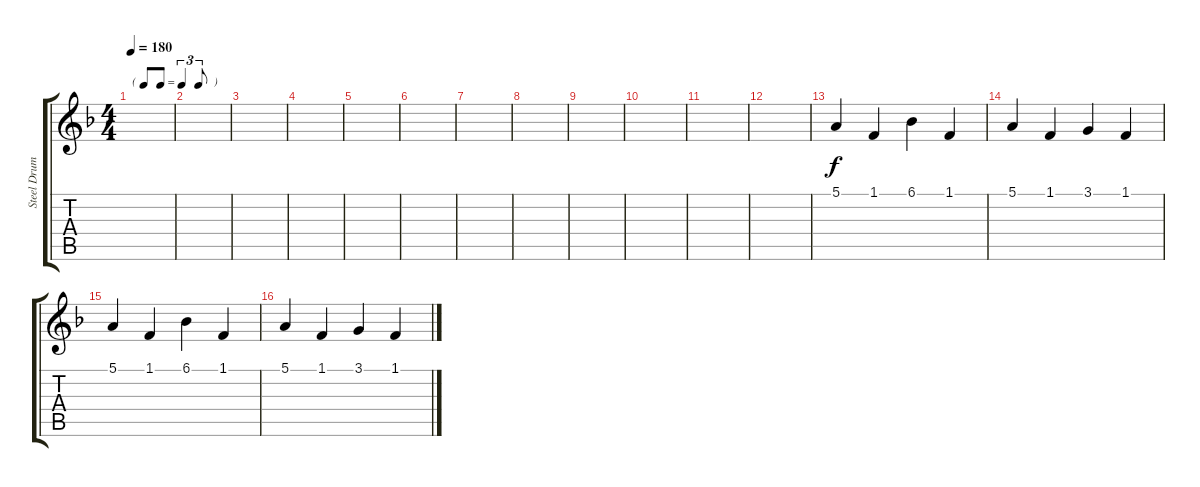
\track ("Steel Drums" "Steel Drum") {instrument steeldrums}
\staff {score tabs}
\tuning (E4 B3 G3 D3 A2 E2) {hide}
\ts (4 4)
\tf triplet8th
\tempo 180
\clef g2
\ks f
|
|
|
|
|
|
|
|
|
|
|
|
5.1.4 1.1.4 6.1.4 1.1.4 |
5.1.4 1.1.4 3.1.4 1.1.4 |
5.1.4 1.1.4 6.1.4 1.1.4 |
5.1.4 1.1.4 3.1.4 1.1.4
